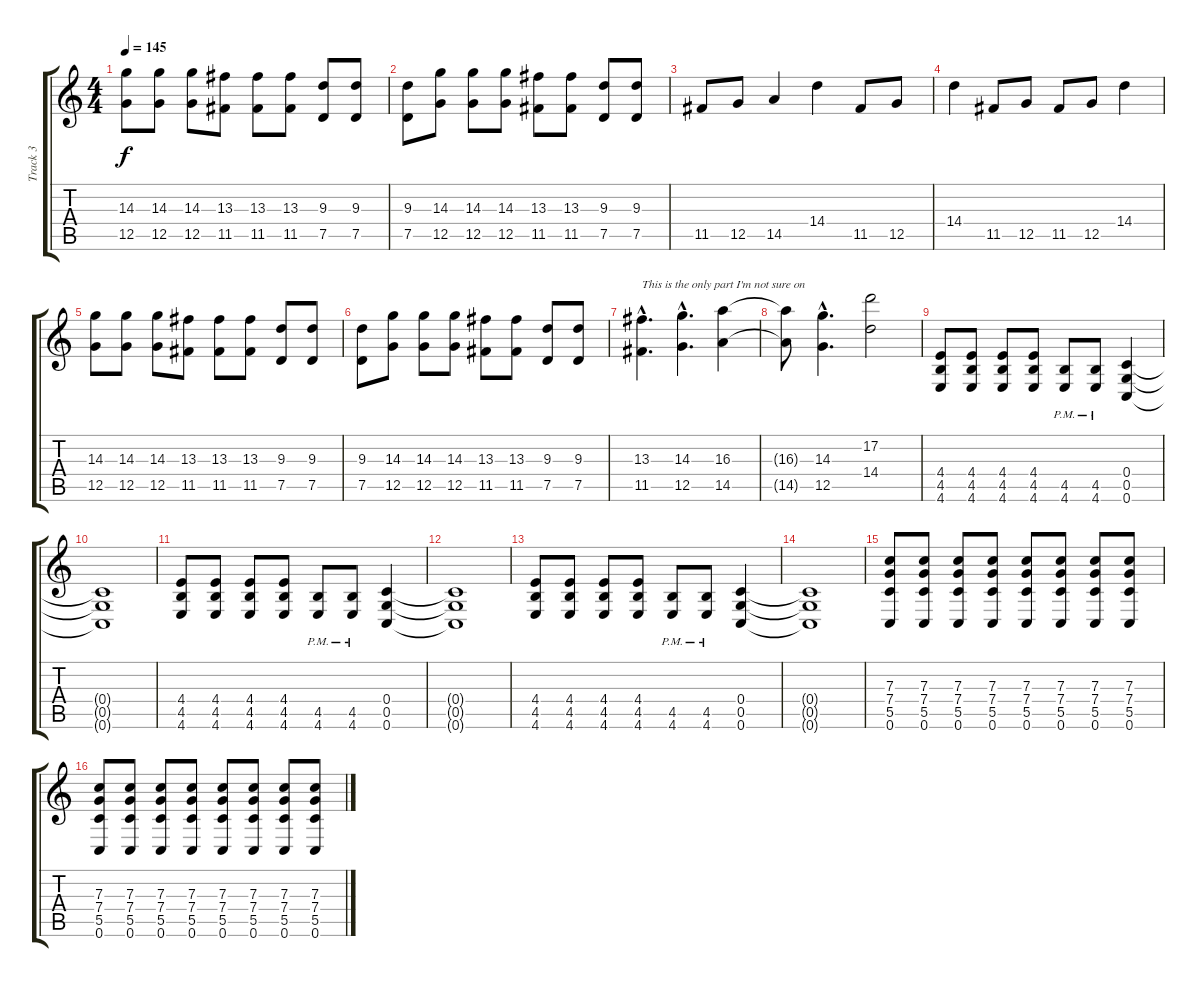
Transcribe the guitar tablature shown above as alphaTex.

\track ("Track 3" "Track 3") {instrument overdrivenguitar}
\staff {score tabs}
\tuning (D4 A3 F3 C3 G2 C2) {hide}
\ts (4 4)
\tempo 145
\clef g2
\ks c
(14.3 12.5).8{dy f} (14.3 12.5).8 (14.3 12.5).8 (13.3 11.5).8 (13.3 11.5).8 (13.3 11.5).8 (9.3 7.5).8 (9.3 7.5).8 |
(9.3 7.5).8 (14.3 12.5).8 (14.3 12.5).8 (14.3 12.5).8 (13.3 11.5).8 (13.3 11.5).8 (9.3 7.5).8 (9.3 7.5).8 |
11.5.8 12.5.8 14.5.4 14.4.4 11.5.8 12.5.8 |
14.4.4 11.5.8 12.5.8 11.5.8 12.5.8 14.4.4 |
(14.3 12.5).8 (14.3 12.5).8 (14.3 12.5).8 (13.3 11.5).8 (13.3 11.5).8 (13.3 11.5).8 (9.3 7.5).8 (9.3 7.5).8 |
(9.3 7.5).8 (14.3 12.5).8 (14.3 12.5).8 (14.3 12.5).8 (13.3 11.5).8 (13.3 11.5).8 (9.3 7.5).8 (9.3 7.5).8 |
(13.3{hac} 11.5{hac}).4{d txt "This is the only part I'm not sure on"} (14.3{hac} 12.5{hac}).4{d} (16.3 14.5).4 |
(16.3{t} 14.5{t}).8 (14.3{hac} 12.5{hac}).4{d} (17.2 14.4).2 |
(4.4 4.5 4.6).8 (4.4 4.5 4.6).8 (4.4 4.5 4.6).8 (4.4 4.5 4.6).8 (4.5{pm} 4.6{pm}).8 (4.5{pm} 4.6{pm}).8 (0.4 0.5 0.6).4 |
(0.4{t} 0.5{t} 0.6{t}).1 |
(4.4 4.5 4.6).8 (4.4 4.5 4.6).8 (4.4 4.5 4.6).8 (4.4 4.5 4.6).8 (4.5{pm} 4.6{pm}).8 (4.5{pm} 4.6{pm}).8 (0.4 0.5 0.6).4 |
(0.4{t} 0.5{t} 0.6{t}).1 |
(4.4 4.5 4.6).8 (4.4 4.5 4.6).8 (4.4 4.5 4.6).8 (4.4 4.5 4.6).8 (4.5{pm} 4.6{pm}).8 (4.5{pm} 4.6{pm}).8 (0.4 0.5 0.6).4 |
(0.4{t} 0.5{t} 0.6{t}).1 |
(7.3 7.4 5.5 0.6).8 (7.3 7.4 5.5 0.6).8 (7.3 7.4 5.5 0.6).8 (7.3 7.4 5.5 0.6).8 (7.3 7.4 5.5 0.6).8 (7.3 7.4 5.5 0.6).8 (7.3 7.4 5.5 0.6).8 (7.3 7.4 5.5 0.6).8 |
(7.3 7.4 5.5 0.6).8 (7.3 7.4 5.5 0.6).8 (7.3 7.4 5.5 0.6).8 (7.3 7.4 5.5 0.6).8 (7.3 7.4 5.5 0.6).8 (7.3 7.4 5.5 0.6).8 (7.3 7.4 5.5 0.6).8 (7.3 7.4 5.5 0.6).8
